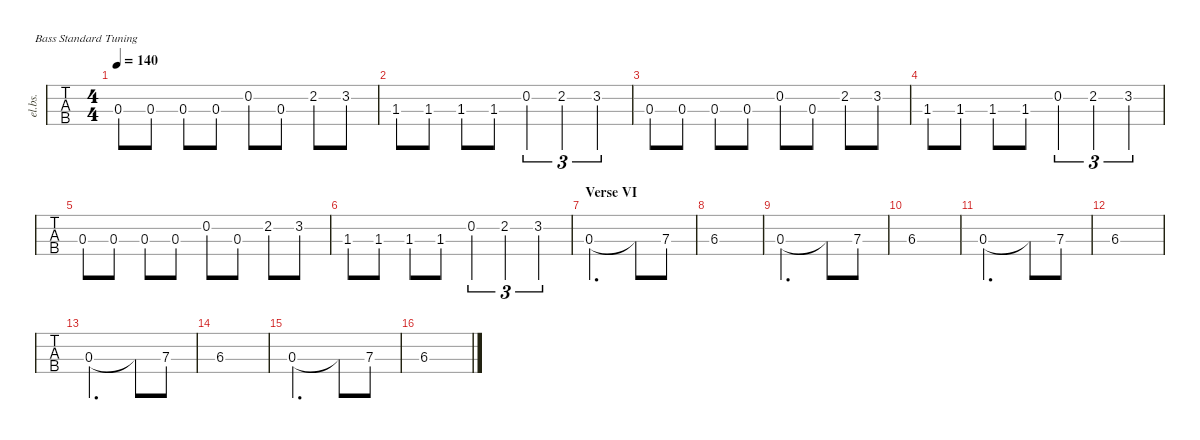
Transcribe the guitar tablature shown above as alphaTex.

\defaultSystemsLayout 4
\hideDynamics
\bracketExtendMode nobrackets
\otherSystemsTrackNameOrientation horizontal
\track ("Bass" "el.bs.") {multiBarRest instrument electricbassfinger}
\staff {tabs}
\tuning (G2 D2 A1 E1)
\ts (4 4)
\tempo 140
\clef f4
\ks c
0.3{ac}.8{dy mf} 0.3.8 0.3.8 0.3.8 0.2.8 0.3.8 2.2.8 3.2.8 |
1.3{ac acc #}.8 1.3{acc #}.8 1.3{acc #}.8 1.3{acc #}.8 0.2.4{tu (3 2)} 2.2.4{tu (3 2)} 3.2.4{tu (3 2)} |
0.3{ac}.8 0.3.8 0.3.8 0.3.8 0.2.8 0.3.8 2.2.8 3.2.8 |
1.3{ac acc #}.8 1.3{acc #}.8 1.3{acc #}.8 1.3{acc #}.8 0.2.4{tu (3 2)} 2.2.4{tu (3 2)} 3.2.4{tu (3 2)} |
0.3{ac}.8 0.3.8 0.3.8 0.3.8 0.2.8 0.3.8 2.2.8 3.2.8 |
1.3{ac acc #}.8 1.3{acc #}.8 1.3{acc #}.8 1.3{acc #}.8 0.2.4{tu (3 2)} 2.2.4{tu (3 2)} 3.2.4{tu (3 2)} |
\section ("" "Verse VI")
0.3{ac}.2{d} 0.3{t}.8 7.3{ac}.8 |
6.3{ac acc #}.1 |
0.3{ac}.2{d} 0.3{t}.8 7.3{ac}.8 |
6.3{ac acc #}.1 |
0.3{ac}.2{d} 0.3{t}.8 7.3{ac}.8 |
6.3{ac acc #}.1 |
0.3{ac}.2{d} 0.3{t}.8 7.3{ac}.8 |
6.3{ac acc #}.1 |
0.3{ac}.2{d} 0.3{t}.8 7.3{ac}.8 |
6.3{ac acc #}.1
